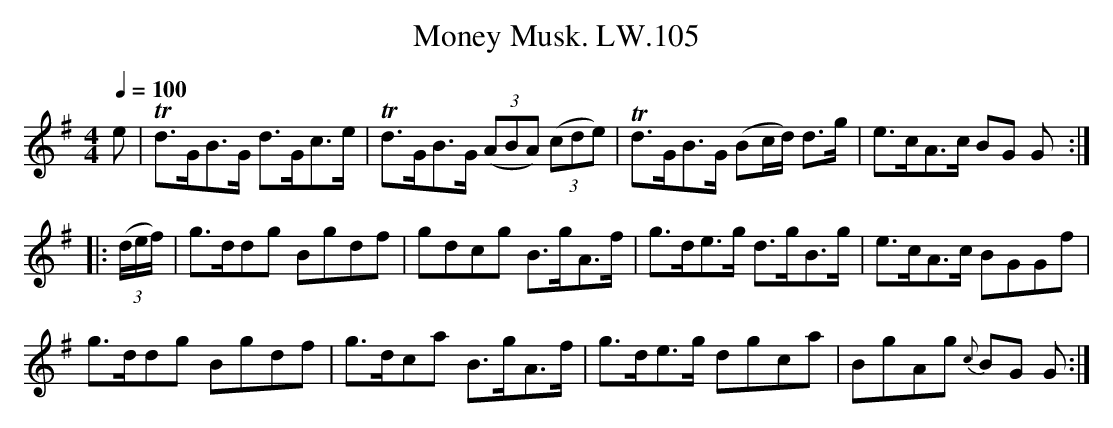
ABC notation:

X:1
T:Money Musk. LW.105
M:4/4
Q:1/4=100
L:1/8
K:G
e | Td>GB>G d>Gc>e | Td>GB>G ((3ABA) ((3cde) | Td>GB>G (Bc/d/) d>g | e>cA>c BG G :|
|: ((3d/e/f/) | g>ddg Bgdf | gdcg B>gA>f | g>de>g d>gB>g | e>cA>c BGGf |
g>ddg Bgdf | g>dca B>gA>f | g>de>g dgca | BgAg {c}BG G:|
